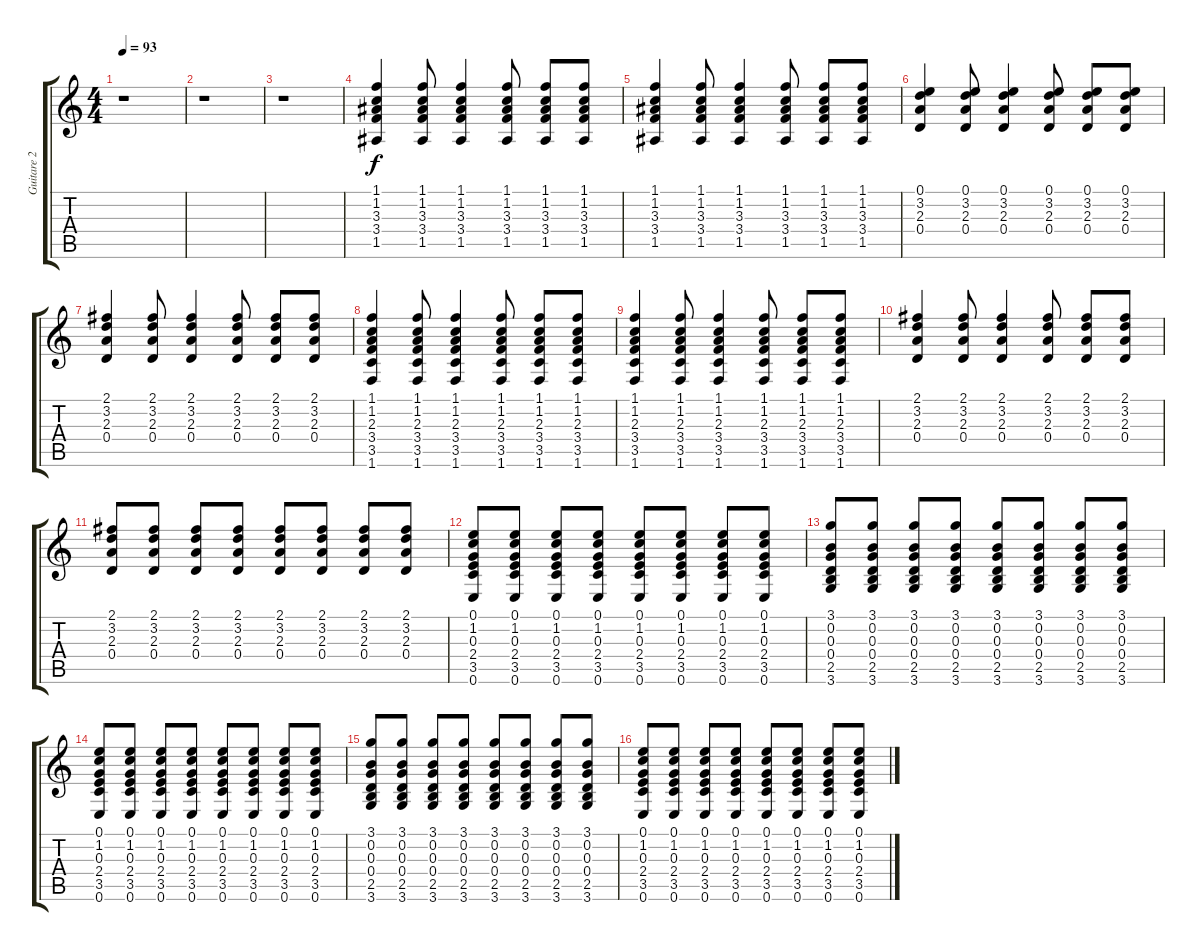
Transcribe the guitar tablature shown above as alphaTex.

\track ("Guitare 2" "Guitare 2") {instrument acousticguitarnylon}
\staff {score tabs}
\tuning (E4 B3 G3 D3 A2 E2) {hide}
\ts (4 4)
\tempo 93
\clef g2
\ks c
r.1{dy f} |
r.1 |
r.1 |
(1.1 1.2 3.3 3.4 1.5).4 (1.1 1.2 3.3 3.4 1.5).8 (1.1 1.2 3.3 3.4 1.5).4 (1.1 1.2 3.3 3.4 1.5).8 (1.1 1.2 3.3 3.4 1.5).8 (1.1 1.2 3.3 3.4 1.5).8 |
(1.1 1.2 3.3 3.4 1.5).4 (1.1 1.2 3.3 3.4 1.5).8 (1.1 1.2 3.3 3.4 1.5).4 (1.1 1.2 3.3 3.4 1.5).8 (1.1 1.2 3.3 3.4 1.5).8 (1.1 1.2 3.3 3.4 1.5).8 |
(0.1 3.2 2.3 0.4).4 (0.1 3.2 2.3 0.4).8 (0.1 3.2 2.3 0.4).4 (0.1 3.2 2.3 0.4).8 (0.1 3.2 2.3 0.4).8 (0.1 3.2 2.3 0.4).8 |
(2.1 3.2 2.3 0.4).4 (2.1 3.2 2.3 0.4).8 (2.1 3.2 2.3 0.4).4 (2.1 3.2 2.3 0.4).8 (2.1 3.2 2.3 0.4).8 (2.1 3.2 2.3 0.4).8 |
(1.1 1.2 2.3 3.4 3.5 1.6).4 (1.1 1.2 2.3 3.4 3.5 1.6).8 (1.1 1.2 2.3 3.4 3.5 1.6).4 (1.1 1.2 2.3 3.4 3.5 1.6).8 (1.1 1.2 2.3 3.4 3.5 1.6).8 (1.1 1.2 2.3 3.4 3.5 1.6).8 |
(1.1 1.2 2.3 3.4 3.5 1.6).4 (1.1 1.2 2.3 3.4 3.5 1.6).8 (1.1 1.2 2.3 3.4 3.5 1.6).4 (1.1 1.2 2.3 3.4 3.5 1.6).8 (1.1 1.2 2.3 3.4 3.5 1.6).8 (1.1 1.2 2.3 3.4 3.5 1.6).8 |
(2.1 3.2 2.3 0.4).4 (2.1 3.2 2.3 0.4).8 (2.1 3.2 2.3 0.4).4 (2.1 3.2 2.3 0.4).8 (2.1 3.2 2.3 0.4).8 (2.1 3.2 2.3 0.4).8 |
(2.1 3.2 2.3 0.4).8 (2.1 3.2 2.3 0.4).8 (2.1 3.2 2.3 0.4).8 (2.1 3.2 2.3 0.4).8 (2.1 3.2 2.3 0.4).8 (2.1 3.2 2.3 0.4).8 (2.1 3.2 2.3 0.4).8 (2.1 3.2 2.3 0.4).8 |
(0.1 1.2 0.3 2.4 3.5 0.6).8 (0.1 1.2 0.3 2.4 3.5 0.6).8 (0.1 1.2 0.3 2.4 3.5 0.6).8 (0.1 1.2 0.3 2.4 3.5 0.6).8 (0.1 1.2 0.3 2.4 3.5 0.6).8 (0.1 1.2 0.3 2.4 3.5 0.6).8 (0.1 1.2 0.3 2.4 3.5 0.6).8 (0.1 1.2 0.3 2.4 3.5 0.6).8 |
(3.1 0.2 0.3 0.4 2.5 3.6).8 (3.1 0.2 0.3 0.4 2.5 3.6).8 (3.1 0.2 0.3 0.4 2.5 3.6).8 (3.1 0.2 0.3 0.4 2.5 3.6).8 (3.1 0.2 0.3 0.4 2.5 3.6).8 (3.1 0.2 0.3 0.4 2.5 3.6).8 (3.1 0.2 0.3 0.4 2.5 3.6).8 (3.1 0.2 0.3 0.4 2.5 3.6).8 |
(0.1 1.2 0.3 2.4 3.5 0.6).8 (0.1 1.2 0.3 2.4 3.5 0.6).8 (0.1 1.2 0.3 2.4 3.5 0.6).8 (0.1 1.2 0.3 2.4 3.5 0.6).8 (0.1 1.2 0.3 2.4 3.5 0.6).8 (0.1 1.2 0.3 2.4 3.5 0.6).8 (0.1 1.2 0.3 2.4 3.5 0.6).8 (0.1 1.2 0.3 2.4 3.5 0.6).8 |
(3.1 0.2 0.3 0.4 2.5 3.6).8 (3.1 0.2 0.3 0.4 2.5 3.6).8 (3.1 0.2 0.3 0.4 2.5 3.6).8 (3.1 0.2 0.3 0.4 2.5 3.6).8 (3.1 0.2 0.3 0.4 2.5 3.6).8 (3.1 0.2 0.3 0.4 2.5 3.6).8 (3.1 0.2 0.3 0.4 2.5 3.6).8 (3.1 0.2 0.3 0.4 2.5 3.6).8 |
(0.1 1.2 0.3 2.4 3.5 0.6).8 (0.1 1.2 0.3 2.4 3.5 0.6).8 (0.1 1.2 0.3 2.4 3.5 0.6).8 (0.1 1.2 0.3 2.4 3.5 0.6).8 (0.1 1.2 0.3 2.4 3.5 0.6).8 (0.1 1.2 0.3 2.4 3.5 0.6).8 (0.1 1.2 0.3 2.4 3.5 0.6).8 (0.1 1.2 0.3 2.4 3.5 0.6).8
